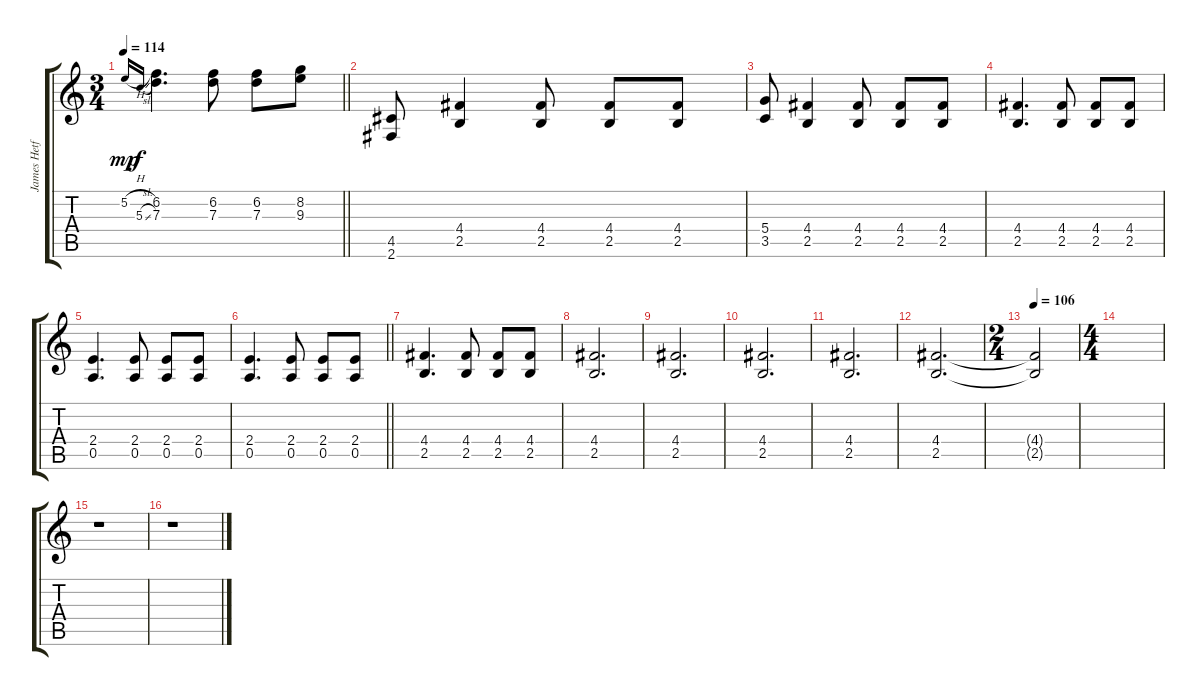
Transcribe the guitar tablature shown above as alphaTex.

\track ("James Hetfield" "James Hetf") {instrument distortionguitar}
\staff {score tabs}
\tuning (E4 B3 G3 D3 A2 E2) {hide}
\ts (3 4)
\tempo 114
\clef g2
\barLineRight lightlight
\ks c
5.2{h}.16{gr onbeat dy mp} 5.3{sl}.16{gr onbeat dy f} (6.2 7.3).4{d} (6.2 7.3).8 (6.2 7.3).8 (8.2 9.3).8 |
(4.5 2.6).8 (4.4 2.5).4 (4.4 2.5).8 (4.4 2.5).8 (4.4 2.5).8 |
(5.4 3.5).8 (4.4 2.5).4 (4.4 2.5).8 (4.4 2.5).8 (4.4 2.5).8 |
(4.4 2.5).4{d} (4.4 2.5).8 (4.4 2.5).8 (4.4 2.5).8 |
(2.4 0.5).4{d} (2.4 0.5).8 (2.4 0.5).8 (2.4 0.5).8 |
\barLineRight lightlight
(2.4 0.5).4{d} (2.4 0.5).8 (2.4 0.5).8 (2.4 0.5).8 |
(4.4 2.5).4{d} (4.4 2.5).8 (4.4 2.5).8 (4.4 2.5).8 |
(4.4 2.5).2{d} |
(4.4 2.5).2{d} |
(4.4 2.5).2{d} |
(4.4 2.5).2{d} |
(4.4 2.5).2{d} |
\ts (2 4)
\tempo 106
(4.4{t} 2.5{t}).2 |
\ts (4 4)
|
r.1 |
r.1
